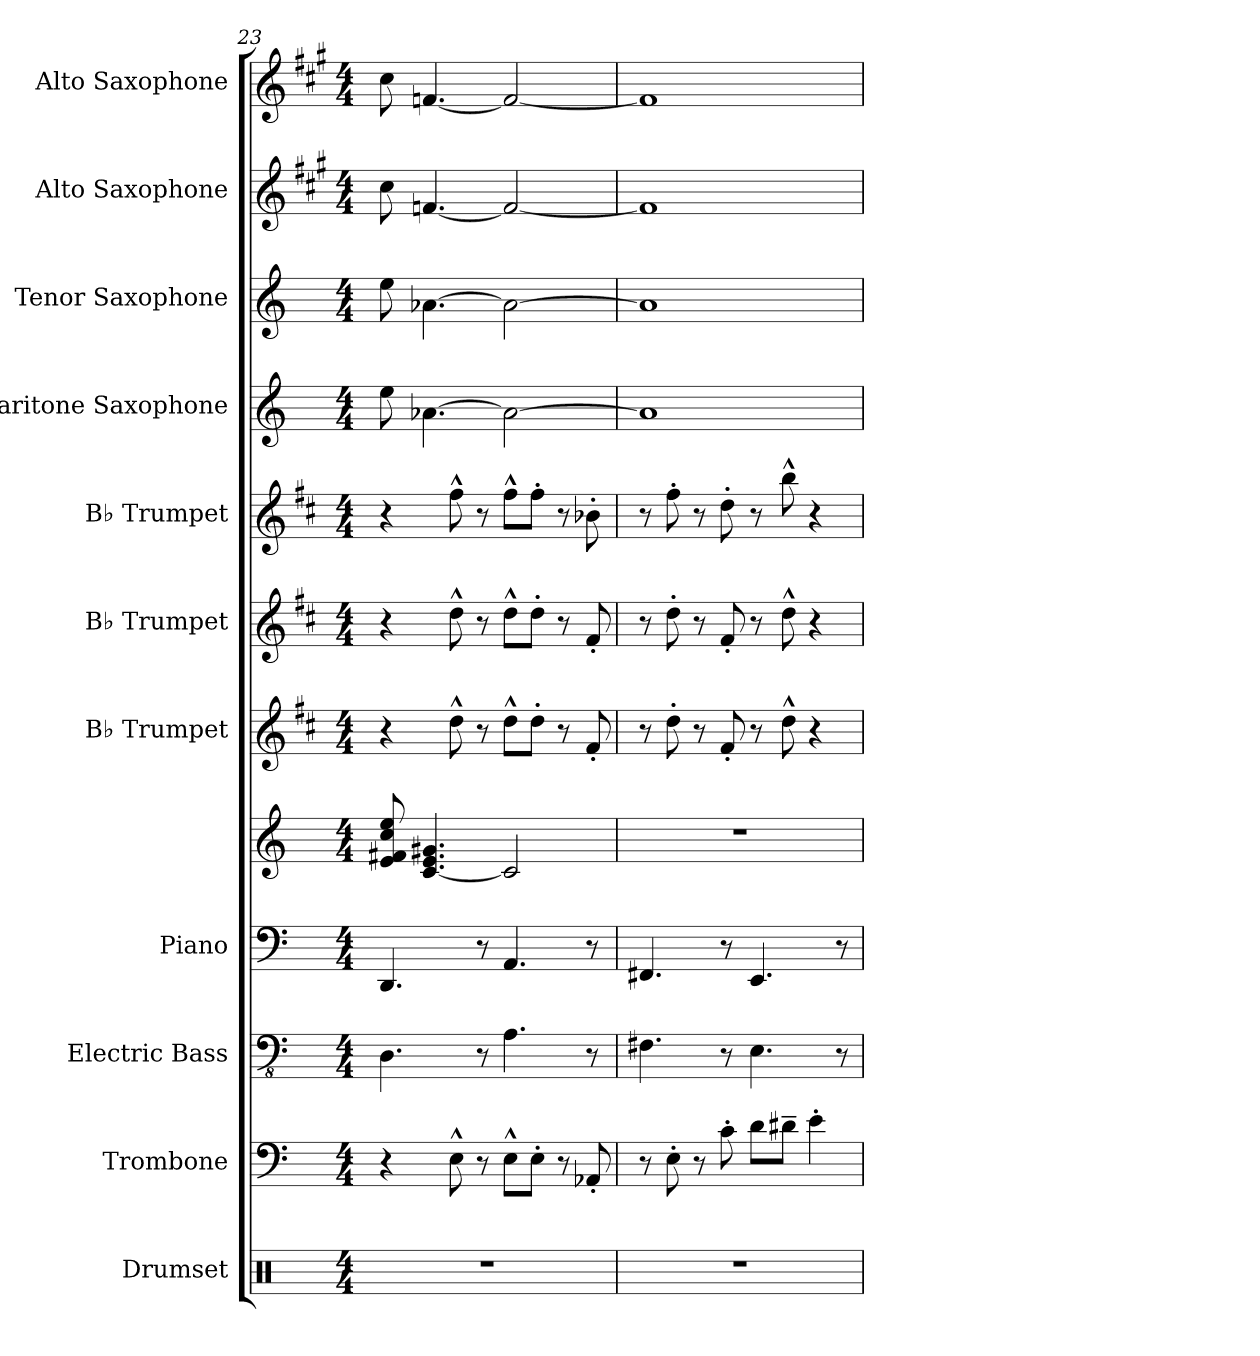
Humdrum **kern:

**kern	**kern	**kern	**kern	**kern	**kern	**kern	**kern	**kern	**kern	**kern	**kern
*part11	*part10	*part9	*part8	*part8	*part7	*part6	*part5	*part4	*part3	*part2	*part1
*staff12	*staff11	*staff10	*staff9	*staff8	*staff7	*staff6	*staff5	*staff4	*staff3	*staff2	*staff1
*I"Drumset	*I"Trombone	*I"Electric Bass	*I"Piano	*	*I"B♭ Trumpet	*I"B♭ Trumpet	*I"B♭ Trumpet	*I"Baritone Saxophone	*I"Tenor Saxophone	*I"Alto Saxophone	*I"Alto Saxophone
*I'Drs.	*I'Trb.	*I'El. B.	*I'Pno.	*	*I'B♭ Tpt.	*I'B♭ Tpt.	*I'B♭ Tpt.	*I'Bar. Sax.	*I'T. Sax.	*I'A. Sax.	*I'A. Sax.
*clefX	*clefF4	*clefFv4	*clefF4	*clefG2	*clefG2	*clefG2	*clefG2	*clefG2	*clefG2	*clefG2	*clefG2
*	*	*	*	*	*ITrd1c2	*ITrd1c2	*ITrd1c2	*ITrd12c21	*ITrd8c14	*ITrd5c9	*ITrd5c9
*k[]	*k[]	*k[]	*k[]	*k[]	*k[]	*k[]	*k[]	*k[]	*k[]	*k[]	*k[]
*M4/4	*M4/4	*M4/4	*M4/4	*M4/4	*M4/4	*M4/4	*M4/4	*M4/4	*M4/4	*M4/4	*M4/4
=23	=23	=23	=23	=23	=23	=23	=23	=23	=23	=23	=23
1r	4r	4.DD\	4.DD/	8e/ 8f#X/ 8cc/ 8ee/	4r	4r	4r	8e\	8e\	8e\	8e\
.	.	.	.	[4.c/ 4.e/ 4.g#X/	.	.	.	[4.A-X\	[4.A-X\	[4.A-X/	[4.A-X/
.	8E^^\	.	.	.	8cc^^\	8cc^^\	8ee^^\	.	.	.	.
.	8r	8r	8r	.	8r	8r	8r	.	.	.	.
.	8E^^\L	4.AA\	4.AA/	2c/]	8cc^^\L	8cc^^\L	8ee^^\L	2A-\_	2A-\_	2A-/_	2A-/_
.	8E'\J	.	.	.	8cc'\J	8cc'\J	8ee'\J	.	.	.	.
.	8r	.	.	.	8r	8r	8r	.	.	.	.
.	8AA-X'/	8r	8r	.	8e'/	8e'/	8a-X'\	.	.	.	.
=24	=24	=24	=24	=24	=24	=24	=24	=24	=24	=24	=24
1r	8r	4.FF#X\	4.FF#X/	1r	8r	8r	8r	1A-]	1A-]	1A-]	1A-]
.	8E'\	.	.	.	8cc'\	8cc'\	8ee'\	.	.	.	.
.	8r	.	.	.	8r	8r	8r	.	.	.	.
.	8c'\	8r	8r	.	8e'/	8e'/	8cc'\	.	.	.	.
.	8d\L	4.EE\	4.EE/	.	8r	8r	8r	.	.	.	.
.	8d#X~\J	.	.	.	8cc^^\	8cc^^\	8aa^^\	.	.	.	.
.	4e'\	.	.	.	4r	4r	4r	.	.	.	.
.	.	8r	8r	.	.	.	.	.	.	.	.
=	=	=	=	=	=	=	=	=	=	=	=
*-	*-	*-	*-	*-	*-	*-	*-	*-	*-	*-	*-
